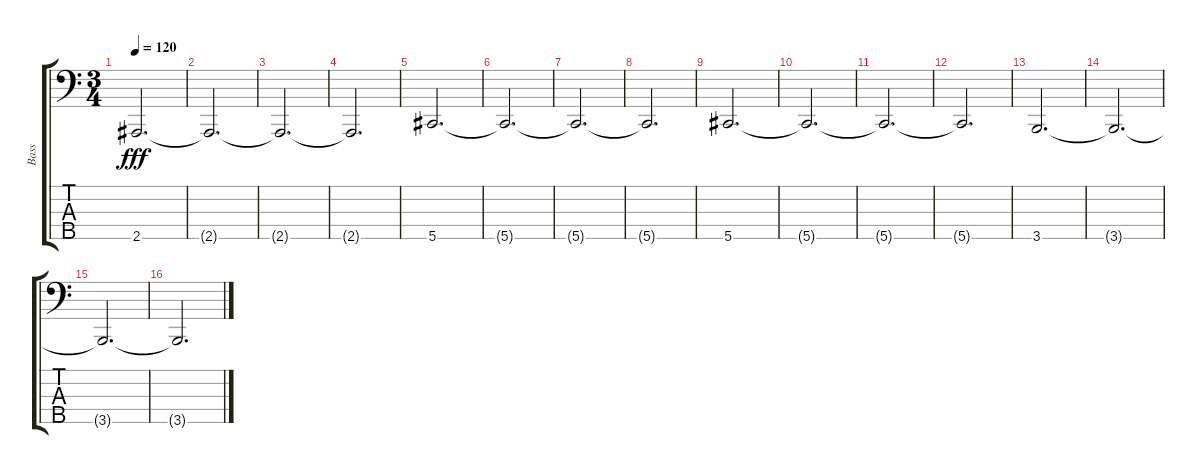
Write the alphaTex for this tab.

\track ("Bass" "Bass") {instrument fretlessbass}
\staff {score tabs}
\tuning (F2 Db2 Ab1 Eb1 Ab0) {hide}
\ts (3 4)
\tempo 120
\clef f4
\ks c
2.5.2{d dy fff} |
2.5{t}.2{d} |
2.5{t}.2{d} |
2.5{t}.2{d} |
5.5.2{d} |
5.5{t}.2{d} |
5.5{t}.2{d} |
5.5{t}.2{d} |
5.5.2{d} |
5.5{t}.2{d} |
5.5{t}.2{d} |
5.5{t}.2{d} |
3.5.2{d} |
3.5{t}.2{d} |
3.5{t}.2{d} |
3.5{t}.2{d}
